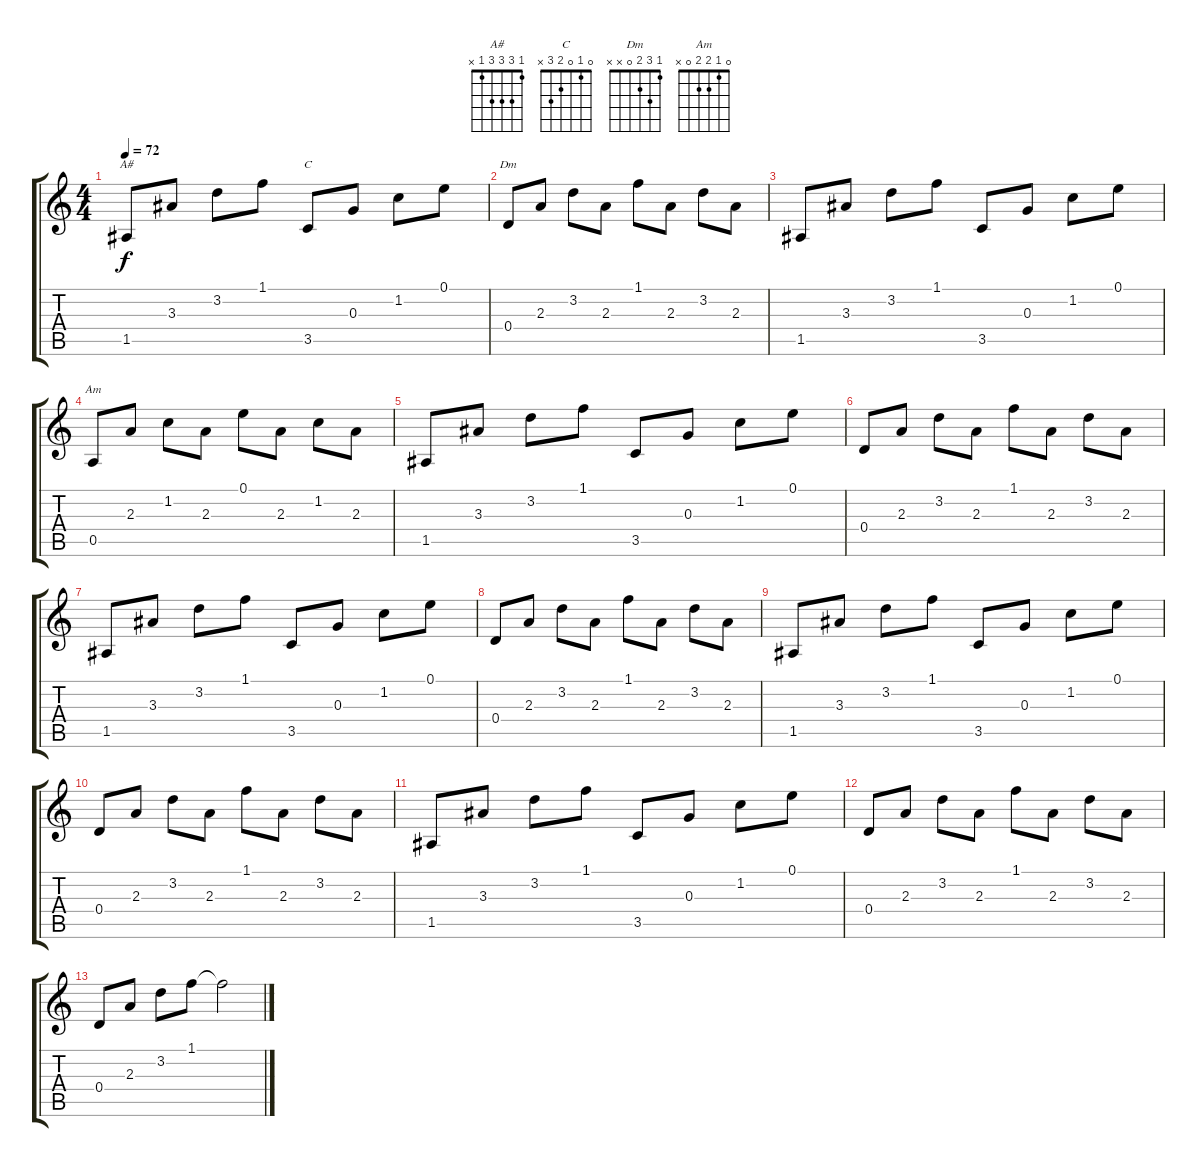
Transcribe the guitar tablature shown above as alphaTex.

\track "" {instrument electricguitarjazz}
\staff {score tabs}
\tuning (E4 B3 G3 D3 A2 E2) {hide}
\chord ("A#" 1 3 3 3 1 x)
\chord ("C" 0 1 0 2 3 x)
\chord ("Dm" 1 3 2 0 x x)
\chord ("Am" 0 1 2 2 0 x)
\ts (4 4)
\tempo 72
\clef g2
\ks c
1.5.8{ch "A#" dy f} 3.3.8 3.2.8 1.1.8 3.5.8{ch "C"} 0.3.8 1.2.8 0.1.8 |
0.4.8{ch "Dm"} 2.3.8 3.2.8 2.3.8 1.1.8 2.3.8 3.2.8 2.3.8 |
1.5.8 3.3.8 3.2.8 1.1.8 3.5.8 0.3.8 1.2.8 0.1.8 |
0.5.8{ch "Am"} 2.3.8 1.2.8 2.3.8 0.1.8 2.3.8 1.2.8 2.3.8 |
1.5.8 3.3.8 3.2.8 1.1.8 3.5.8 0.3.8 1.2.8 0.1.8 |
0.4.8 2.3.8 3.2.8 2.3.8 1.1.8 2.3.8 3.2.8 2.3.8 |
1.5.8 3.3.8 3.2.8 1.1.8 3.5.8 0.3.8 1.2.8 0.1.8 |
0.4.8 2.3.8 3.2.8 2.3.8 1.1.8 2.3.8 3.2.8 2.3.8 |
1.5.8 3.3.8 3.2.8 1.1.8 3.5.8 0.3.8 1.2.8 0.1.8 |
0.4.8 2.3.8 3.2.8 2.3.8 1.1.8 2.3.8 3.2.8 2.3.8 |
1.5.8 3.3.8 3.2.8 1.1.8 3.5.8 0.3.8 1.2.8 0.1.8 |
0.4.8 2.3.8 3.2.8 2.3.8 1.1.8 2.3.8 3.2.8 2.3.8 |
0.4.8 2.3.8 3.2.8 1.1.8 1.1{t}.2
